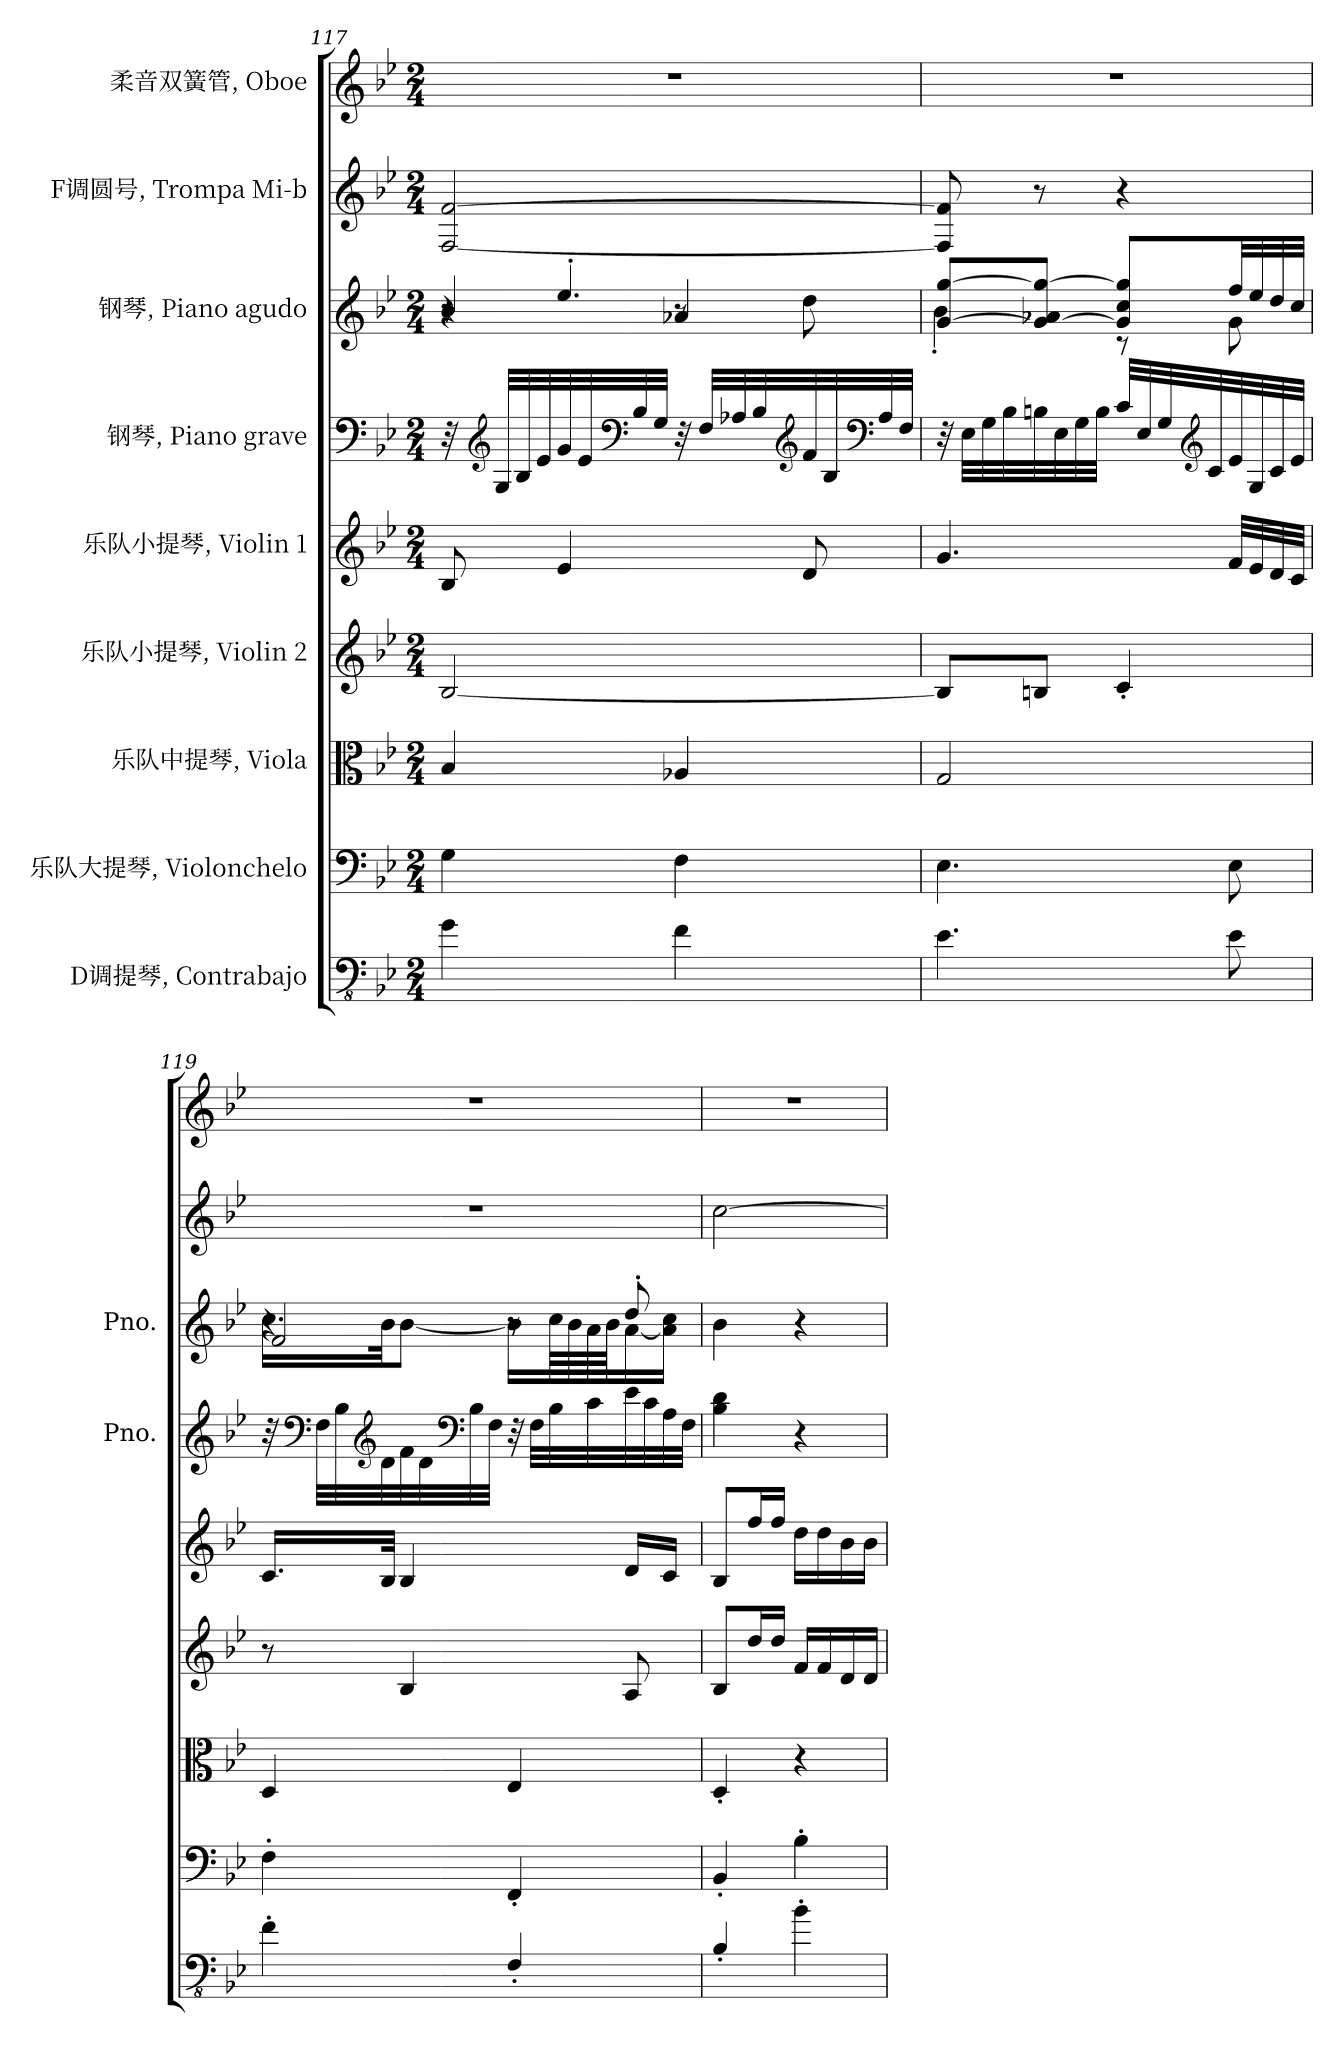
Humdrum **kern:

**kern	**kern	**kern	**kern	**kern	**kern	**kern	**kern	**kern
*part9	*part8	*part7	*part6	*part5	*part4	*part3	*part2	*part1
*staff9	*staff8	*staff7	*staff6	*staff5	*staff4	*staff3	*staff2	*staff1
*I"D调提琴, Contrabajo	*I"乐队大提琴, Violonchelo	*I"乐队中提琴, Viola	*I"乐队小提琴, Violin 2	*I"乐队小提琴, Violin 1	*I"钢琴, Piano grave	*I"钢琴, Piano agudo	*I"F调圆号, Trompa Mi-b	*I"柔音双簧管, Oboe
*	*	*	*	*	*I'Pno.	*I'Pno.	*	*
*clefFv4	*clefF4	*clefC3	*clefG2	*clefG2	*clefF4	*clefG2	*clefG2	*clefG2
*ITrd7c12	*	*	*	*	*	*	*ITrd4c7	*ITrd2c3
*k[b-e-]	*k[b-e-]	*k[b-e-]	*k[b-e-]	*k[b-e-]	*k[b-e-]	*k[b-e-]	*k[b-e-a-]	*k[f#]
*M2/4	*M2/4	*M2/4	*M2/4	*M2/4	*M2/4	*M2/4	*M2/4	*M2/4
*MM38	*MM38	*MM38	*MM38	*MM38	*MM38	*MM38	*MM38	*MM38
=117	=117	=117	=117	=117	=117	=117	=117	=117
*	*	*	*	*	*	*^	*	*
*	*	*	*	*	*	*	*^	*	*
4GG\	4G\	4B-/	[2B-/	8B-/	32r	8r	4r	4b-/	[2BB-/ [2B-/	2r
*	*	*	*	*	*clefG2	*	*	*	*	*
.	.	.	.	.	32G/LLL	.	.	.	.	.
.	.	.	.	.	32B-/	.	.	.	.	.
.	.	.	.	.	32e-/	.	.	.	.	.
.	.	.	.	4e-/	32g/	4.ee-'/	.	.	.	.
.	.	.	.	.	32e-/	.	.	.	.	.
*	*	*	*	*	*clefF4	*	*	*	*	*
.	.	.	.	.	32B-/	.	.	.	.	.
.	.	.	.	.	32G/JJJ	.	.	.	.	.
4FF\	4F\	4A-X/	.	.	32r	.	8r	4a-X/	.	.
.	.	.	.	.	32F/LLL	.	.	.	.	.
.	.	.	.	.	32A-X/	.	.	.	.	.
.	.	.	.	.	32B-/	.	.	.	.	.
*	*	*	*	*	*clefG2	*	*	*	*	*
.	.	.	.	8d/	32f/	.	8dd\	.	.	.
.	.	.	.	.	32B-/	.	.	.	.	.
*	*	*	*	*	*clefF4	*	*	*	*	*
.	.	.	.	.	32A-/	.	.	.	.	.
.	.	.	.	.	32F/JJJ	.	.	.	.	.
*	*	*	*	*	*	*	*v	*v	*	*
!!LO:PB:g=z
=118	=118	=118	=118	=118	=118	=118	=118	=118	=118
4.EE-\	4.E-\	2G/	8B-/L]	4.g/	32r	[8g/ [8gg/L	4b-'\	8BB-/] 8B-/]	2r
.	.	.	.	.	32E-\LLL	.	.	.	.
.	.	.	.	.	32G\	.	.	.	.
.	.	.	.	.	32B-\	.	.	.	.
.	.	.	8Bn/J	.	32Bn\	8g/_ 8a-X/ 8gg/_J	.	8r	.
.	.	.	.	.	32E-\	.	.	.	.
.	.	.	.	.	32G\	.	.	.	.
.	.	.	.	.	32B\JJJ	.	.	.	.
.	.	.	4c'/	.	32c/LLL	8g/] 8cc/ 8gg/]L	8r	4r	.
.	.	.	.	.	32E-/	.	.	.	.
.	.	.	.	.	32G/	.	.	.	.
*	*	*	*	*	*clefG2	*	*	*	*
.	.	.	.	.	32c/	.	.	.	.
8EE-\	8E-\	.	.	32f/LLL	32e-/	32ff/LL	8g\	.	.
.	.	.	.	32e-/	32G/	32ee-/	.	.	.
.	.	.	.	32d/	32c/	32dd/	.	.	.
.	.	.	.	32c/JJJ	32e-/JJJ	32cc/JJJ	.	.	.
=119	=119	=119	=119	=119	=119	=119	=119	=119	=119
*	*	*	*	*	*	*	*^	*	*
4FF'\	4F'\	4D/	8r	16.c/LL	32r	4r	16.cc\LL	2f/	2r	2r
*	*	*	*	*	*clefF4	*	*	*	*	*
.	.	.	.	.	32F\LLL	.	.	.	.	.
.	.	.	.	.	32B-\	.	.	.	.	.
*	*	*	*	*	*clefG2	*	*	*	*	*
.	.	.	.	32B-/JJk	32d\	.	32b-\JK	.	.	.
.	.	.	4B-/	4B-/	32f\	.	[8b-\J	.	.	.
.	.	.	.	.	32d\	.	.	.	.	.
*	*	*	*	*	*clefF4	*	*	*	*	*
.	.	.	.	.	32B-\	.	.	.	.	.
.	.	.	.	.	32F\JJJ	.	.	.	.	.
4FFF'/	4FF'/	4E-/	.	.	32r	8r	16b-\LL]	.	.	.
.	.	.	.	.	32F\LLL	.	.	.	.	.
.	.	.	.	.	32B-\	.	64cc\LL	.	.	.
.	.	.	.	.	.	.	64b-\	.	.	.
.	.	.	.	.	32c\	.	64a\	.	.	.
.	.	.	.	.	.	.	64b-\JJ	.	.	.
.	.	.	8A/	16d/LL	32e-\	8dd'/	[16a\	.	.	.
.	.	.	.	.	32c\	.	.	.	.	.
.	.	.	.	16c/JJ	32A\	.	16a\] 16cc\JJ	.	.	.
.	.	.	.	.	32F\JJJ	.	.	.	.	.
*	*	*	*	*	*	*v	*v	*v	*	*
!!LO:PB:g=z
=120	=120	=120	=120	=120	=120	=120	=120	=120
4BBB-'/	4BB-'/	4D'/	8B-/L	8B-/L	4B-\ 4d\	4b-\	[2f\	2r
.	.	.	16dd/L	16ff/L	.	.	.	.
.	.	.	16dd/JJ	16ff/JJ	.	.	.	.
4BB-'\	4B-'\	4r	16f/LL	16dd\LL	4r	4r	.	.
.	.	.	16f/	16dd\	.	.	.	.
.	.	.	16d/	16b-\	.	.	.	.
.	.	.	16d/JJ	16b-\JJ	.	.	.	.
=	=	=	=	=	=	=	=	=
*-	*-	*-	*-	*-	*-	*-	*-	*-
